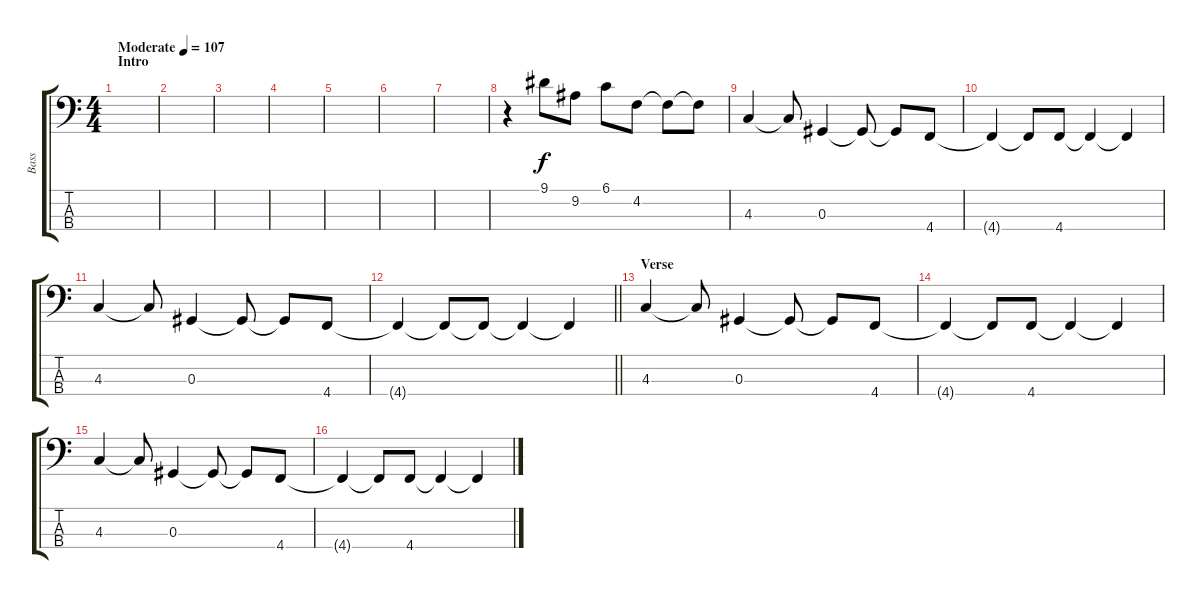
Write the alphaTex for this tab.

\track ("Bass" "Bass") {instrument electricbasspick}
\staff {score tabs}
\tuning (Gb2 Db2 Ab1 Db1) {hide}
\ts (4 4)
\section ("" "Intro")
\tempo (107 "Moderate")
\clef f4
\ks c
|
|
|
|
|
|
|
r.4 9.1.8 9.2.8 6.1.8 4.2.8 4.2{t}.8 4.2{t}.8 |
4.3.4 4.3{t}.8 0.3.4 0.3{t}.8 0.3{t}.8 4.4.8 |
4.4{t}.4 4.4{t}.8 4.4.8 4.4{t}.4 4.4{t}.4 |
4.3.4 4.3{t}.8 0.3.4 0.3{t}.8 0.3{t}.8 4.4.8 |
\barLineRight lightlight
4.4{t}.4 4.4{t}.8 4.4{t}.8 4.4{t}.4 4.4{t}.4 |
\section ("" "Verse")
4.3.4 4.3{t}.8 0.3.4 0.3{t}.8 0.3{t}.8 4.4.8 |
4.4{t}.4 4.4{t}.8 4.4.8 4.4{t}.4 4.4{t}.4 |
4.3.4 4.3{t}.8 0.3.4 0.3{t}.8 0.3{t}.8 4.4.8 |
4.4{t}.4 4.4{t}.8 4.4.8 4.4{t}.4 4.4{t}.4
